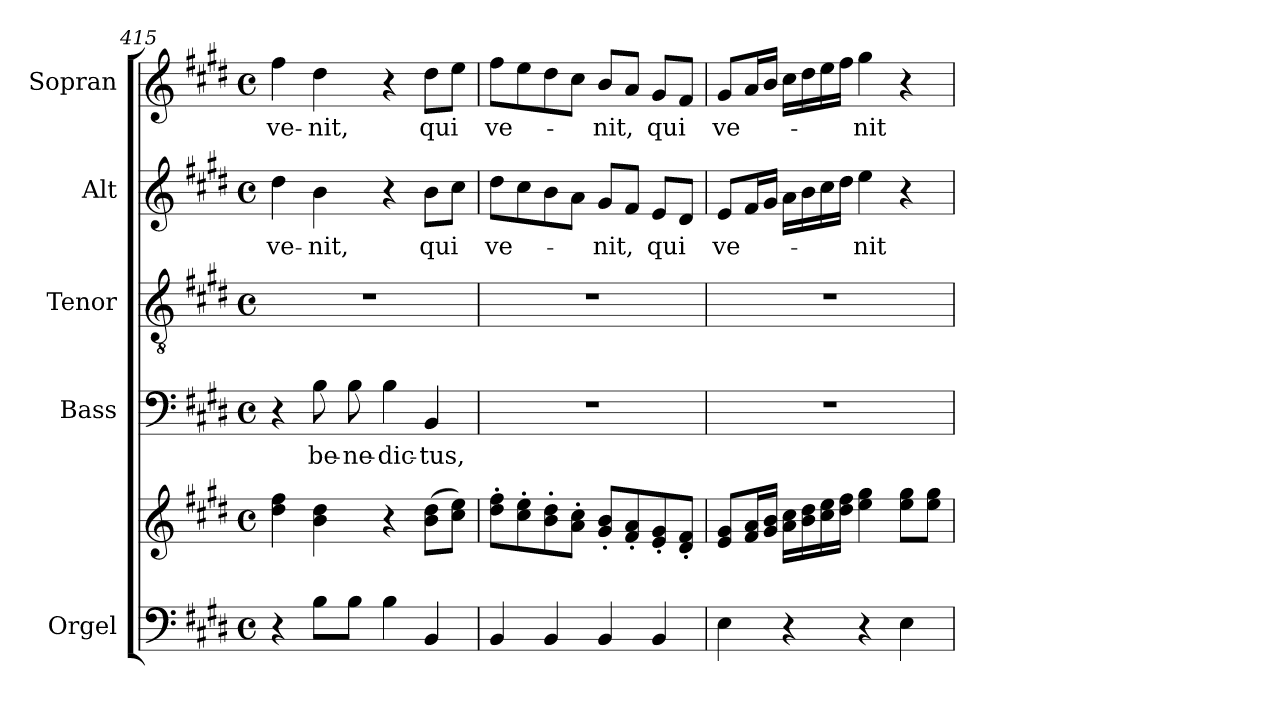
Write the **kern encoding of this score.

**kern	**kern	**kern	**text	**kern	**kern	**text	**kern	**text
*part5	*part5	*part4	*part4	*part3	*part2	*part2	*part1	*part1
*staff6	*staff5	*staff4	*staff4	*staff3	*staff2	*staff2	*staff1	*staff1
*I"Orgel	*	*I"Bass	*	*I"Tenor	*I"Alt	*	*I"Sopran	*
*I'Org.	*	*I'B.	*	*I'T.	*I'A.	*	*I'S.	*
*clefF4	*clefG2	*clefF4	*	*clefGv2	*clefG2	*	*clefG2	*
*k[f#c#g#d#]	*k[f#c#g#d#]	*k[f#c#g#d#]	*	*k[f#c#g#d#]	*k[f#c#g#d#]	*	*k[f#c#g#d#]	*
*E:	*E:	*E:	*	*E:	*E:	*	*E:	*
*M4/4	*M4/4	*M4/4	*	*M4/4	*M4/4	*	*M4/4	*
*met(c)	*met(c)	*met(c)	*	*met(c)	*met(c)	*	*met(c)	*
=415	=415	=415	=415	=415	=415	=415	=415	=415
!	!	!	!	!	!	!LO:LY:b	!	!LO:LY:b
4r	4dd#\ 4ff#\	4r	.	1r	4dd#\	ve-	4ff#\	ve-
!	!	!	!LO:LY:b	!	!	!LO:LY:b	!	!LO:LY:b
8B\L	4b\ 4dd#\	8B\	be-	.	4b\	-nit,	4dd#\	-nit,
!	!	!	!LO:LY:b	!	!	!	!	!
8B\J	.	8B\	-ne-	.	.	.	.	.
!	!	!	!LO:LY:b	!	!	!	!	!
4B\	4r	4B\	-dic-	.	4r	.	4r	.
!	!	!	!LO:LY:b	!	!	!LO:LY:b	!	!LO:LY:b
4BB/	(>8b\ 8dd#\L	4BB/	-tus,	.	8b\L	qui	8dd#\L	qui
.	8cc#\ 8ee\J)	.	.	.	8cc#\J	.	8ee\J	.
=416	=416	=416	=416	=416	=416	=416	=416	=416
!	!	!	!	!	!	!LO:LY:b	!	!LO:LY:b
4BB/	8dd#\'> 8ff#\'>L	1r	.	1r	8dd#\L	ve-	8ff#\L	ve-
.	8cc#\'> 8ee\'>	.	.	.	8cc#\	.	8ee\	.
4BB/	8b\'> 8dd#\'>	.	.	.	8b\	.	8dd#\	.
.	8a\'> 8cc#\'>J	.	.	.	8a\J	.	8cc#\J	.
!	!	!	!	!	!	!LO:LY:b	!	!LO:LY:b
4BB/	8g#/'< 8b/'<L	.	.	.	8g#/L	-nit,	8b/L	-nit,
.	8f#/'< 8a/'<	.	.	.	8f#/J	.	8a/J	.
!	!	!	!	!	!	!LO:LY:b	!	!LO:LY:b
4BB/	8e/'< 8g#/'<	.	.	.	8e/L	qui	8g#/L	qui
.	8d#/'< 8f#/'<J	.	.	.	8d#/J	.	8f#/J	.
=417	=417	=417	=417	=417	=417	=417	=417	=417
!	!	!	!	!	!	!LO:LY:b	!	!LO:LY:b
4E\	8e/ 8g#/L	1r	.	1r	8e/L	ve-	8g#/L	ve-
.	16f#/ 16a/L	.	.	.	16f#/L	.	16a/L	.
.	16g#/ 16b/JJ	.	.	.	16g#/JJ	.	16b/JJ	.
4r	16a\ 16cc#\LL	.	.	.	16a\LL	.	16cc#\LL	.
.	16b\ 16dd#\	.	.	.	16b\	.	16dd#\	.
.	16cc#\ 16ee\	.	.	.	16cc#\	.	16ee\	.
.	16dd#\ 16ff#\JJ	.	.	.	16dd#\JJ	.	16ff#\JJ	.
!	!	!	!	!	!	!LO:LY:b	!	!LO:LY:b
4r	4ee\ 4gg#\	.	.	.	4ee\	-nit	4gg#\	-nit
4E\	8ee\ 8gg#\L	.	.	.	4r	.	4r	.
.	8ee\ 8gg#\J	.	.	.	.	.	.	.
=	=	=	=	=	=	=	=	=
*-	*-	*-	*-	*-	*-	*-	*-	*-
